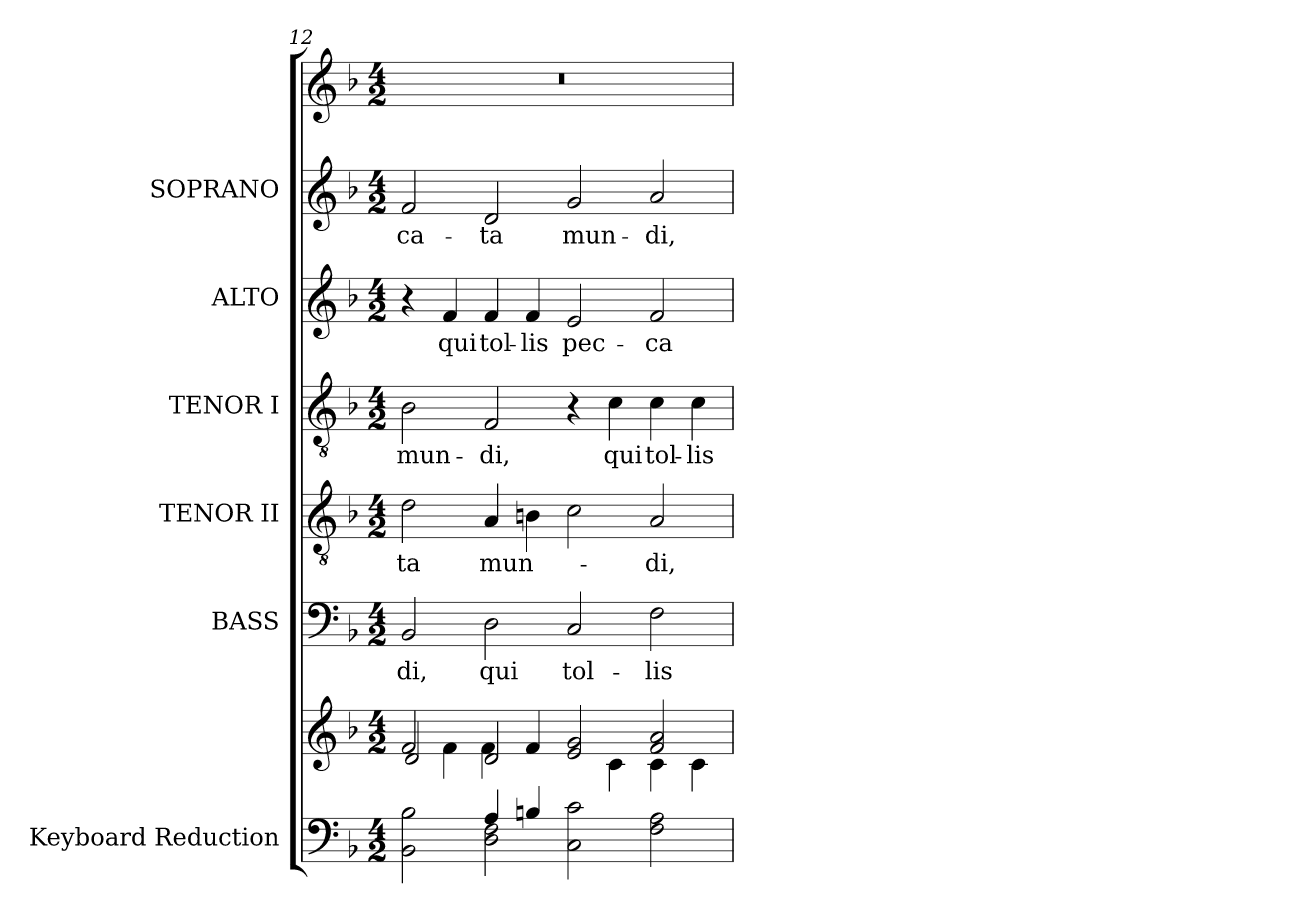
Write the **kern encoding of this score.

**kern	**kern	**kern	**text	**kern	**text	**kern	**text	**kern	**text	**kern	**text	**kern
*part7	*part7	*part6	*part6	*part5	*part5	*part4	*part4	*part3	*part3	*part2	*part2	*part1
*staff8	*staff7	*staff6	*staff6	*staff5	*staff5	*staff4	*staff4	*staff3	*staff3	*staff2	*staff2	*staff1
*I"Keyboard Reduction	*	*I"BASS	*	*I"TENOR II	*	*I"TENOR I	*	*I"ALTO	*	*I"SOPRANO	*	*
*I'Reduc.	*	*I'B.	*	*I'T. II	*	*I'T. I	*	*I'A.	*	*I'S.	*	*
*clefF4	*clefG2	*clefF4	*	*clefGv2	*	*clefGv2	*	*clefG2	*	*clefG2	*	*clefG2
*	*	*	*	*ITrd7c12	*	*ITrd7c12	*	*	*	*	*	*
*k[b-]	*k[b-]	*k[b-]	*	*k[b-]	*	*k[b-]	*	*k[b-]	*	*k[b-]	*	*k[b-]
*F:	*F:	*F:	*	*F:	*	*F:	*	*F:	*	*F:	*	*F:
*M4/2	*M4/2	*M4/2	*	*M4/2	*	*M4/2	*	*M4/2	*	*M4/2	*	*M4/2
=12	=12	=12	=12	=12	=12	=12	=12	=12	=12	=12	=12	=12
*^	*^	*	*	*	*	*	*	*	*	*	*	*
*	*	*	*^	*	*	*	*	*	*	*	*	*	*	*
!	!	!	!	!	!	!LO:LY:b:color=#000000	!	!	!	!	!	!	!	!	!
!	!	!	!	!	!	!	!	!LO:LY:b:color=#000000	!	!	!	!	!	!	!
!	!	!	!	!	!	!	!	!	!	!LO:LY:b:color=#000000	!	!	!	!	!
!	!	!	!	!	!	!	!	!	!	!	!	!	!	!LO:LY:b:color=#000000	!LO:N:vis=1
2BB-i\ 2B-i	2ryy	2fi/	4ryy	2di/	2BB-i/	-di,	2Di\	-ta	2BB-i\	mun-	4r	.	2fi/	-ca-	0r
!	!	!	!	!	!	!	!	!	!	!	!	!LO:LY:b:color=#000000	!	!	!
.	.	.	4fi\	.	.	.	.	.	.	.	4fi/	qui	.	.	.
!	!	!	!	!	!	!LO:LY:b:color=#000000	!	!	!	!	!	!	!	!	!
!	!	!	!	!	!	!	!	!LO:LY:b:color=#000000	!	!	!	!	!	!	!
!	!	!	!	!	!	!	!	!	!	!LO:LY:b:color=#000000	!	!	!	!	!
!	!	!	!	!	!	!	!	!	!	!	!	!LO:LY:b:color=#000000	!	!	!
!	!	!	!	!	!	!	!	!	!	!	!	!	!	!LO:LY:b:color=#000000	!
4Ai/	2Di\ 2Fi	2di/	4fi\	2ryy	2Di\	qui	4AAi/	mun-	2FFi/	-di,	4fi/	tol-	2di/	-ta	.
!	!	!	!	!	!	!	!	!	!	!	!	!LO:LY:b:color=#000000	!	!	!
4Bni/	.	.	4fi/	.	.	.	4BBni\	.	.	.	4fi/	-lis	.	.	.
!	!	!	!	!	!	!LO:LY:b:color=#000000	!	!	!	!	!	!	!	!	!
!	!	!	!	!	!	!	!	!	!	!	!	!LO:LY:b:color=#000000	!	!	!
!	!	!	!	!	!	!	!	!	!	!	!	!	!	!LO:LY:b:color=#000000	!
2Ci\ 2ci	1ryy	2ei/ 2gi	1ryy	4ryy	2Ci/	tol-	2Ci\	.	4r	.	2ei/	pec-	2gi/	mun-	.
!	!	!	!	!	!	!	!	!	!	!LO:LY:b:color=#000000	!	!	!	!	!
.	.	.	.	4ci\	.	.	.	.	4Ci\	qui	.	.	.	.	.
!	!	!	!	!	!	!LO:LY:b:color=#000000	!	!	!	!	!	!	!	!	!
!	!	!	!	!	!	!	!	!LO:LY:b:color=#000000	!	!	!	!	!	!	!
!	!	!	!	!	!	!	!	!	!	!LO:LY:b:color=#000000	!	!	!	!	!
!	!	!	!	!	!	!	!	!	!	!	!	!LO:LY:b:color=#000000	!	!	!
!	!	!	!	!	!	!	!	!	!	!	!	!	!	!LO:LY:b:color=#000000	!
2Fi\ 2Ai	.	2fi/ 2ai	.	4ci\	2Fi\	-lis	2AAi/	-di,	4Ci\	tol-	2fi/	-ca-	2ai/	-di,	.
!	!	!	!	!	!	!	!	!	!	!LO:LY:b:color=#000000	!	!	!	!	!
.	.	.	.	4ci\	.	.	.	.	4Ci\	-lis	.	.	.	.	.
*v	*v	*	*	*	*	*	*	*	*	*	*	*	*	*	*
*	*v	*v	*v	*	*	*	*	*	*	*	*	*	*	*
=	=	=	=	=	=	=	=	=	=	=	=	=
*-	*-	*-	*-	*-	*-	*-	*-	*-	*-	*-	*-	*-
